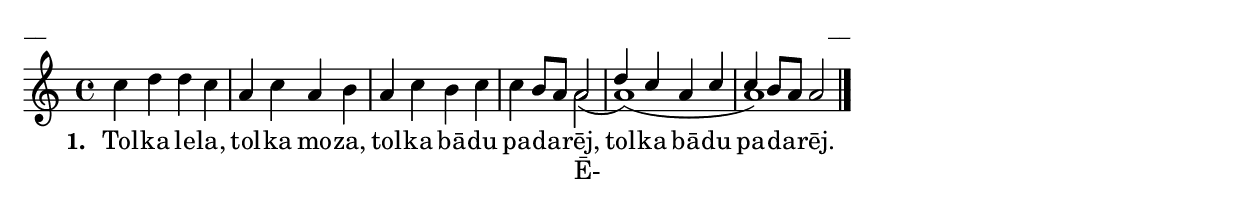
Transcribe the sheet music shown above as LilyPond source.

\version "2.13.18"

\paper {
line-width = 14\cm
left-margin = 0.4\cm
between-system-padding = 0.1\cm
between-system-space = 0.1\cm
}
% SBTZK, p.27
\layout {
indent = #0
ragged-last = ##f
}


voiceA = \relative c' {
\clef "treble"
\key c \major
\time 4/4
\oneVoice
c'4 d d c | a c a b | a c b c |
c b8 [a] \voiceOne a2 | d4 c a c | c b8 [a] a2 \bar"|."
}

lyricA = \lyricmode {
\set stanza = "1. "
Tol -- ka le -- la, tol -- ka mo -- za, tol -- ka bā -- du pa -- da -- rēj,
tol -- ka bā -- du pa -- da -- rēj. 
}

voiceB = \relative c' {
\clef "treble"
\key c \major
\time 4/4
s1 | s | s | s2 a' ( | a1 )( | a)
}

lyricB = \lyricmode {
Ē-
}

fullScore = <<
%\new ChordNames { \chordsA }
\new Staff {
<<
\new Voice = "voiceA" { \voiceOne \autoBeamOff \voiceA }
\lyricsto "voiceA" \new Lyrics  \lyricA
\new Voice = "voiceB" { \voiceTwo \autoBeamOff \voiceB }
\lyricsto "voiceB" \new Lyrics \lyricB
>>
}
>>



\score {
\fullScore
\header { piece = "__" opus = "__" }
}
\markup { \with-color #(x11-color 'white) \sans \smaller "__" }
\score {
\unfoldRepeats
\fullScore
\midi {
\context { \Staff \remove "Staff_performer" }
\context { \Voice \consists "Staff_performer" }
}
}


